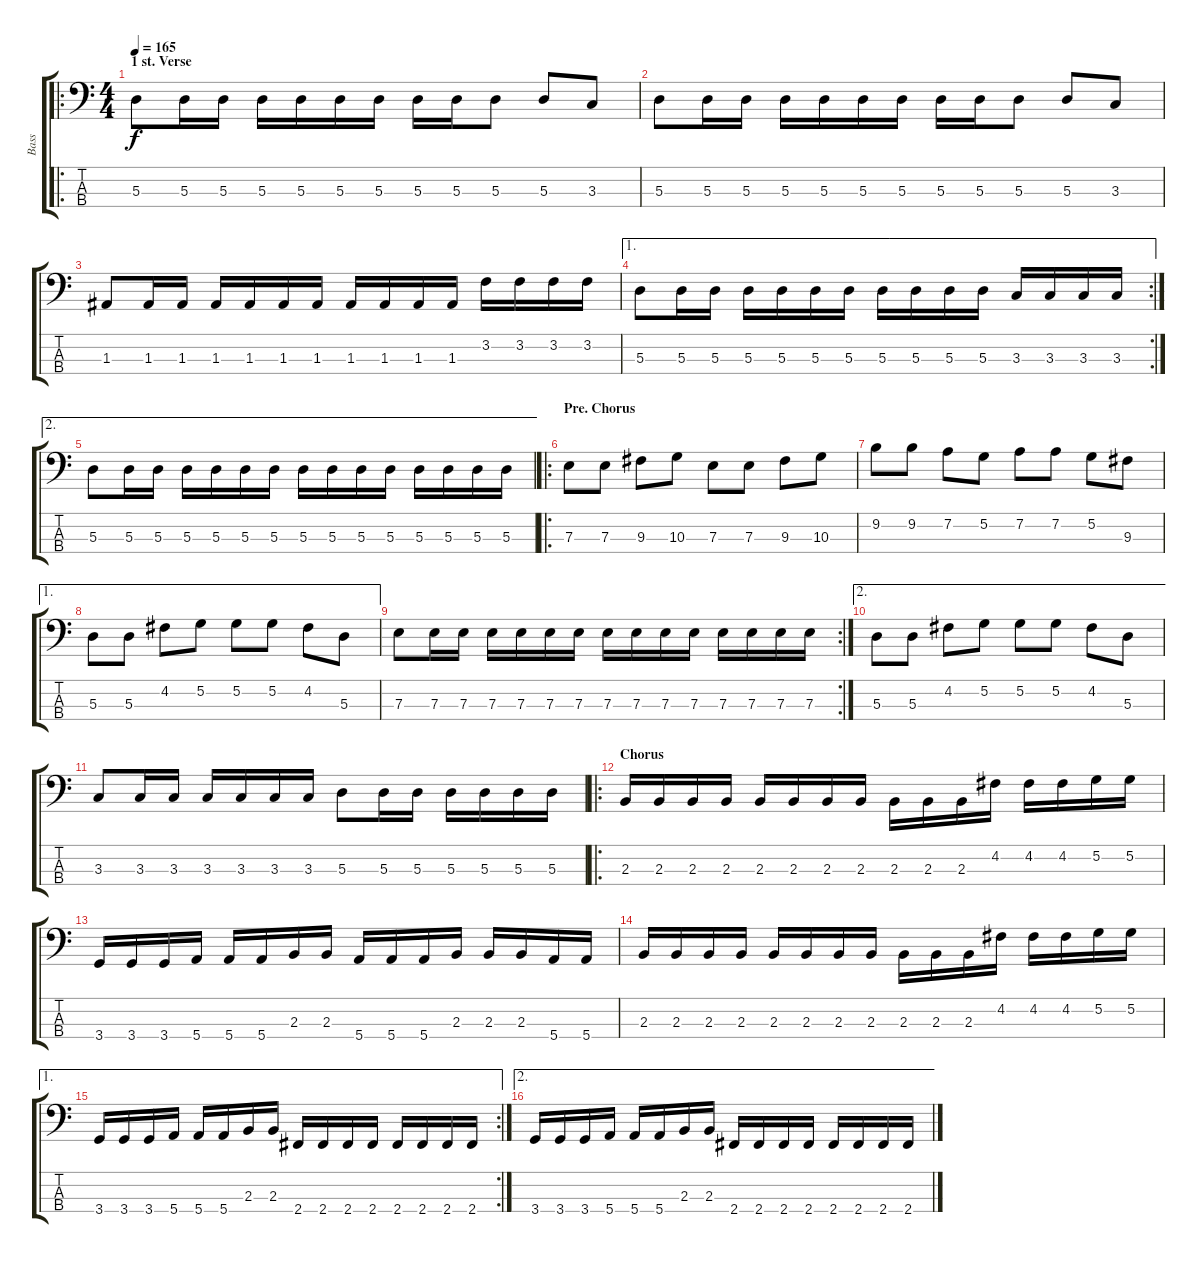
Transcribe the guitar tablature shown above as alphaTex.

\track ("Bass" "Bass") {instrument electricbassfinger}
\staff {score tabs}
\tuning (G2 D2 A1 E1) {hide}
\ro
\ts (4 4)
\section ("" "1 st. Verse")
\tempo 165
\clef f4
\ks c
5.3.8{dy f} 5.3.16 5.3.16 5.3.16 5.3.16 5.3.16 5.3.16 5.3.16 5.3.16 5.3.8 5.3.8 3.3.8 |
5.3.8 5.3.16 5.3.16 5.3.16 5.3.16 5.3.16 5.3.16 5.3.16 5.3.16 5.3.8 5.3.8 3.3.8 |
1.3.8 1.3.16 1.3.16 1.3.16 1.3.16 1.3.16 1.3.16 1.3.16 1.3.16 1.3.16 1.3.16 3.2.16 3.2.16 3.2.16 3.2.16 |
\ae 1
\rc 2
5.3.8 5.3.16 5.3.16 5.3.16 5.3.16 5.3.16 5.3.16 5.3.16 5.3.16 5.3.16 5.3.16 3.3.16 3.3.16 3.3.16 3.3.16 |
\ae 2
5.3.8 5.3.16 5.3.16 5.3.16 5.3.16 5.3.16 5.3.16 5.3.16 5.3.16 5.3.16 5.3.16 5.3.16 5.3.16 5.3.16 5.3.16 |
\ro
\section ("" "Pre. Chorus")
7.3.8 7.3.8 9.3.8 10.3.8 7.3.8 7.3.8 9.3.8 10.3.8 |
9.2.8 9.2.8 7.2.8 5.2.8 7.2.8 7.2.8 5.2.8 9.3.8 |
\ae 1
5.3.8 5.3.8 4.2.8 5.2.8 5.2.8 5.2.8 4.2.8 5.3.8 |
\rc 2
7.3.8 7.3.16 7.3.16 7.3.16 7.3.16 7.3.16 7.3.16 7.3.16 7.3.16 7.3.16 7.3.16 7.3.16 7.3.16 7.3.16 7.3.16 |
\ae 2
5.3.8 5.3.8 4.2.8 5.2.8 5.2.8 5.2.8 4.2.8 5.3.8 |
3.3.8 3.3.16 3.3.16 3.3.16 3.3.16 3.3.16 3.3.16 5.3.8 5.3.16 5.3.16 5.3.16 5.3.16 5.3.16 5.3.16 |
\ro
\section ("" "Chorus")
2.3.16 2.3.16 2.3.16 2.3.16 2.3.16 2.3.16 2.3.16 2.3.16 2.3.16 2.3.16 2.3.16 4.2.16 4.2.16 4.2.16 5.2.16 5.2.16 |
3.4.16 3.4.16 3.4.16 5.4.16 5.4.16 5.4.16 2.3.16 2.3.16 5.4.16 5.4.16 5.4.16 2.3.16 2.3.16 2.3.16 5.4.16 5.4.16 |
2.3.16 2.3.16 2.3.16 2.3.16 2.3.16 2.3.16 2.3.16 2.3.16 2.3.16 2.3.16 2.3.16 4.2.16 4.2.16 4.2.16 5.2.16 5.2.16 |
\ae 1
\rc 2
3.4.16 3.4.16 3.4.16 5.4.16 5.4.16 5.4.16 2.3.16 2.3.16 2.4.16 2.4.16 2.4.16 2.4.16 2.4.16 2.4.16 2.4.16 2.4.16 |
\ae 2
3.4.16 3.4.16 3.4.16 5.4.16 5.4.16 5.4.16 2.3.16 2.3.16 2.4.16 2.4.16 2.4.16 2.4.16 2.4.16 2.4.16 2.4.16 2.4.16
